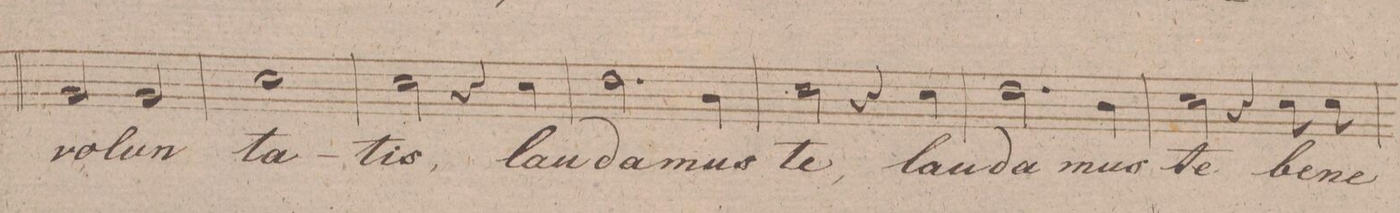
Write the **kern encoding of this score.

**kern	**text	**dynam
*I"Baſso.	*	*
*clefF4	*	*
*k[f#c#g#d#]	*	*
*met(c)	*	*
*M4/4	*	*
2BB/	vo-	.
2BB/	-lun-	.
=42	=42	=42
1E\	-ta-	.
=43	=43	=43
2E\	-tis,	.
4r	.	.
4E\	lau-	.
=44	=44	=44
2.F#\	-da-	.
4D#\	-mus	.
=45	=45	=45
2E\	te,	.
4r	.	.
4E\	lau-	.
=46	=46	=46
2.F#\	-da-	.
4D#\	-mus	.
=47	=47	=47
2E\	te	.
4r	.	.
8E\	be-	.
8E\	-ne	.
=48	=48	=48
*-	*-	*-
